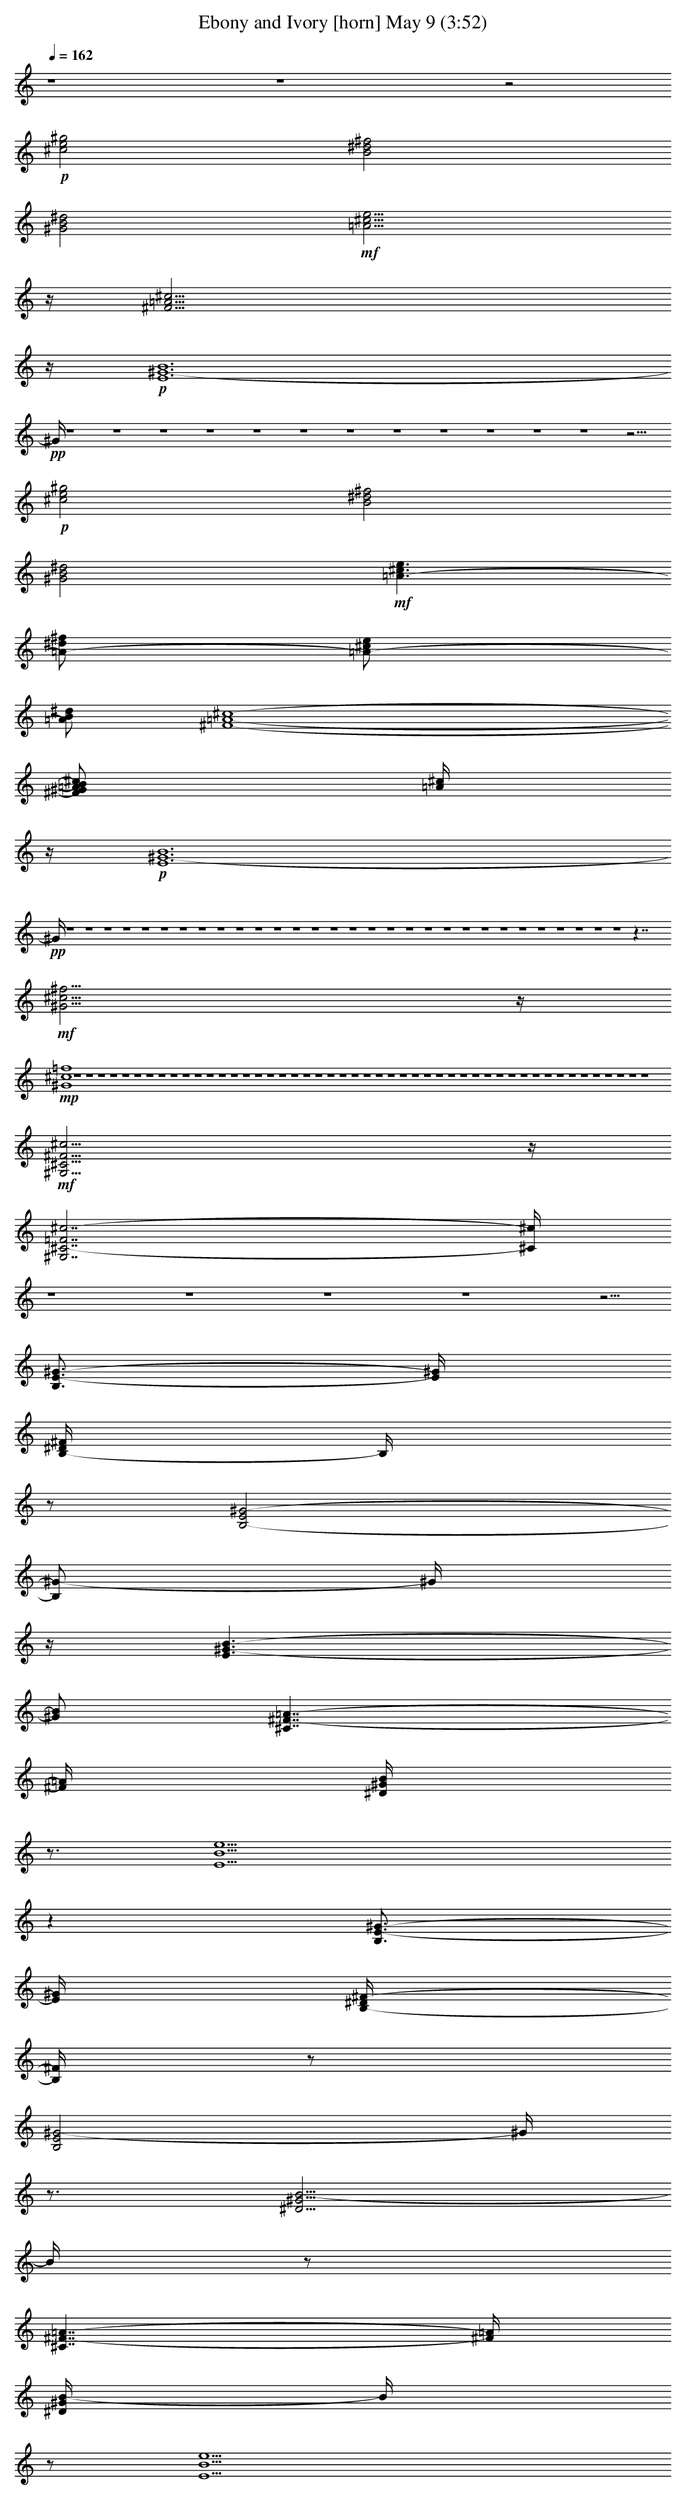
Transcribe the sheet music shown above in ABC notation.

X:1
T: Ebony and Ivory [horn] May 9 (3:52)
L: 1/4
K: C
Q: 1/4=162
z4 z4 z2
+p+ [^c2e2^g2]
[B2^d2^f2]
[^G2B2^d2]
+mf+ [=A11/4^c11/4e11/4]
z/4
[^F19/4=A19/4^c19/4]
z/4
+p+ [E6^G6-B6]
+pp+ ^G/4
z4 z4 z4 z4 z4 z4 z4 z4 z4 z4 z4 z4 z15/4
+p+ [^c2e2^g2]
[B2^d2^f2]
[^G2B2^d2]
+mf+ [=A3/2-^c3/2e3/2]
[=A/2-^d/2^f/2]
[=A/2-^c/2e/2]
[=A/2B/2^d/2]
[^F4-=A4-^c4-]
[^F/2^G/2=A/2B/2^c/2]
[=A/4^c/4]
z/4
+p+ [E6^G6-B6]
+pp+ ^G/4
z4 z4 z4 z4 z4 z4 z4 z4 z4 z4 z4 z4 z4 z4 z4 z4 z4 z4 z4 z4 z4 z4 z4 z4 z4 z4 z4 z4 z4 z4 z7/4
+mf+ [^G15/4^c15/4^f15/4]
z/4
+mp+ [^G4^c4=f4]
z4 z4 z4 z4 z4 z4 z4 z4 z4 z4 z4 z4 z4 z4 z4 z4 z4 z4 z4 z4 z4 z4 z4 z4 z4 z4 z4 z4 z4 z4 z4 z4 z4 z4 z4 z4 z4 z4 z4 z4 z4 z4 z4 z4 z4 z4 z4 z4
+mf+ [^G,15/4^C15/4^F15/4^c15/4]
z/4
[^G,7/2^C7/2-=F7/2^c7/2-]
[^C/4^c/4]
z4 z4 z4 z4 z5/4
[B,3/4E3/4-^G3/4-]
[E/4^G/4]
[B,/4-^D/4^F/4]
B,/4
z/2
[B,2-E2^G2-]
[B,/2^G/2-]
^G/4
z/4
[E3/2^G3/2-B3/2-]
[^G/2B/2]
[^C7/4^F7/4-=A7/4-]
[^F/4=A/4]
[^D/4^G/4B/4]
z3/4
[E5B5e5]
z
[B,3/4E3/4-^G3/4-]
[E/4^G/4]
[B,/4-^D/4^F/4-]
[B,/4^F/4]
z/2
[B,2E2^G2-]
^G/4
z3/4
[^D5/4^G5/4B5/4-]
B/4
z/2
[^C7/4^F7/4-=A7/4-]
[^F/4=A/4]
[^D/4^G/4B/4-]
B/4
z/2
[E5B5e5]
